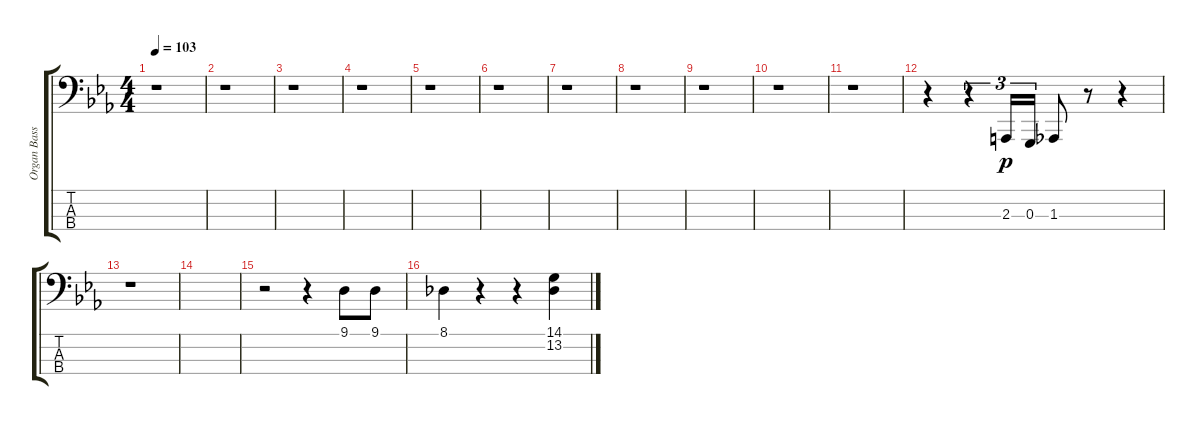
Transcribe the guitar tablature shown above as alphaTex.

\track ("Organ Bass 2" "Organ Bass") {instrument drawbarorgan}
\staff {score tabs}
\tuning (F2 C2 G1 D1) {hide}
\ts (4 4)
\tempo 103
\clef f4
\ks eb
r.1{dy p} |
r.1 |
r.1 |
r.1 |
r.1 |
r.1 |
r.1 |
r.1 |
r.1 |
r.1 |
r.1 |
r.4 r.4{tu (3 2)} 2.3.16{tu (3 2)} 0.3.16{tu (3 2)} 1.3.8 r.8 r.4 |
r.1 |
|
r.2 r.4 9.1.8 9.1.8 |
8.1.4 r.4 r.4 (14.1 13.2).4
